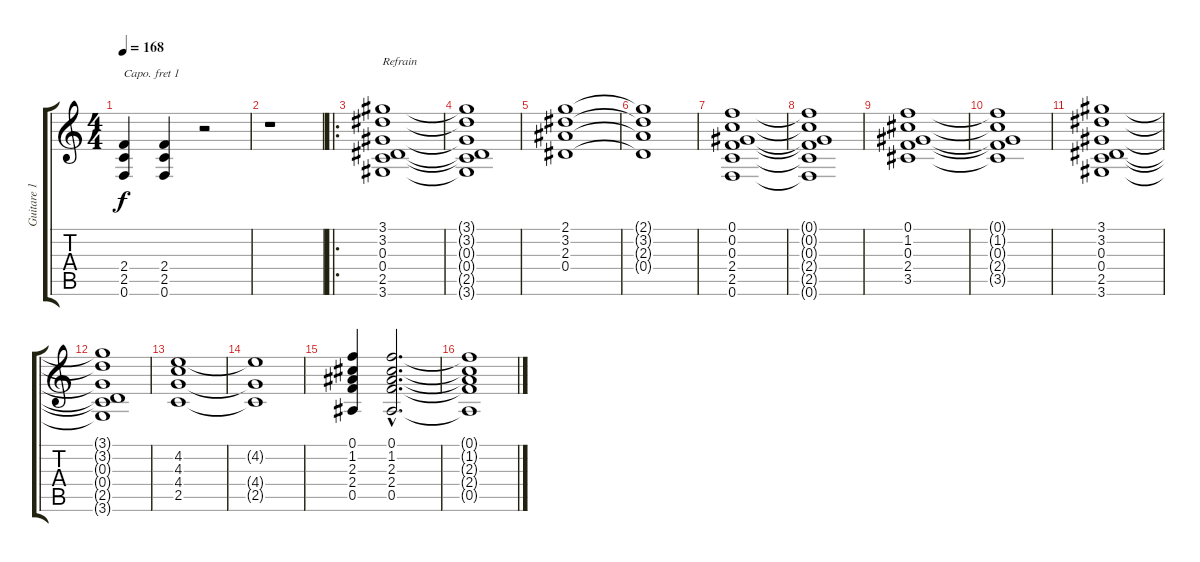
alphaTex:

\track ("Guitare 1" "Guitare 1") {instrument electricguitarmuted}
\staff {score tabs}
\capo 1
\tuning (E4 B3 G3 D3 A2 E2) {hide}
\ts (4 4)
\tempo 168
\clef g2
\ks c
(2.4 2.5 0.6).4{dy f} (2.4 2.5 0.6).4 r.2 |
r.1 |
\ro
(3.1 3.2 0.3 0.4 2.5 3.6).1{txt "Refrain"} |
(3.1{t} 3.2{t} 0.3{t} 0.4{t} 2.5{t} 3.6{t}).1 |
(2.1 3.2 2.3 0.4).1 |
(2.1{t} 3.2{t} 2.3{t} 0.4{t}).1 |
(0.1 0.2 0.3 2.4 2.5 0.6).1 |
(0.1{t} 0.2{t} 0.3{t} 2.4{t} 2.5{t} 0.6{t}).1 |
(0.1 1.2 0.3 2.4 3.5).1 |
(0.1{t} 1.2{t} 0.3{t} 2.4{t} 3.5{t}).1 |
(3.1 3.2 0.3 0.4 2.5 3.6).1 |
(3.1{t} 3.2{t} 0.3{t} 0.4{t} 2.5{t} 3.6{t}).1 |
(4.2 4.3 4.4 2.5).1 |
(4.2{t} 4.4{t} 2.5{t}).1 |
(0.1 1.2 2.3 2.4 0.5).4 (0.1{hac} 1.2{hac} 2.3{hac} 2.4{hac} 0.5{hac}).2{d} |
(0.1{t} 1.2{t} 2.3{t} 2.4{t} 0.5{t}).1
